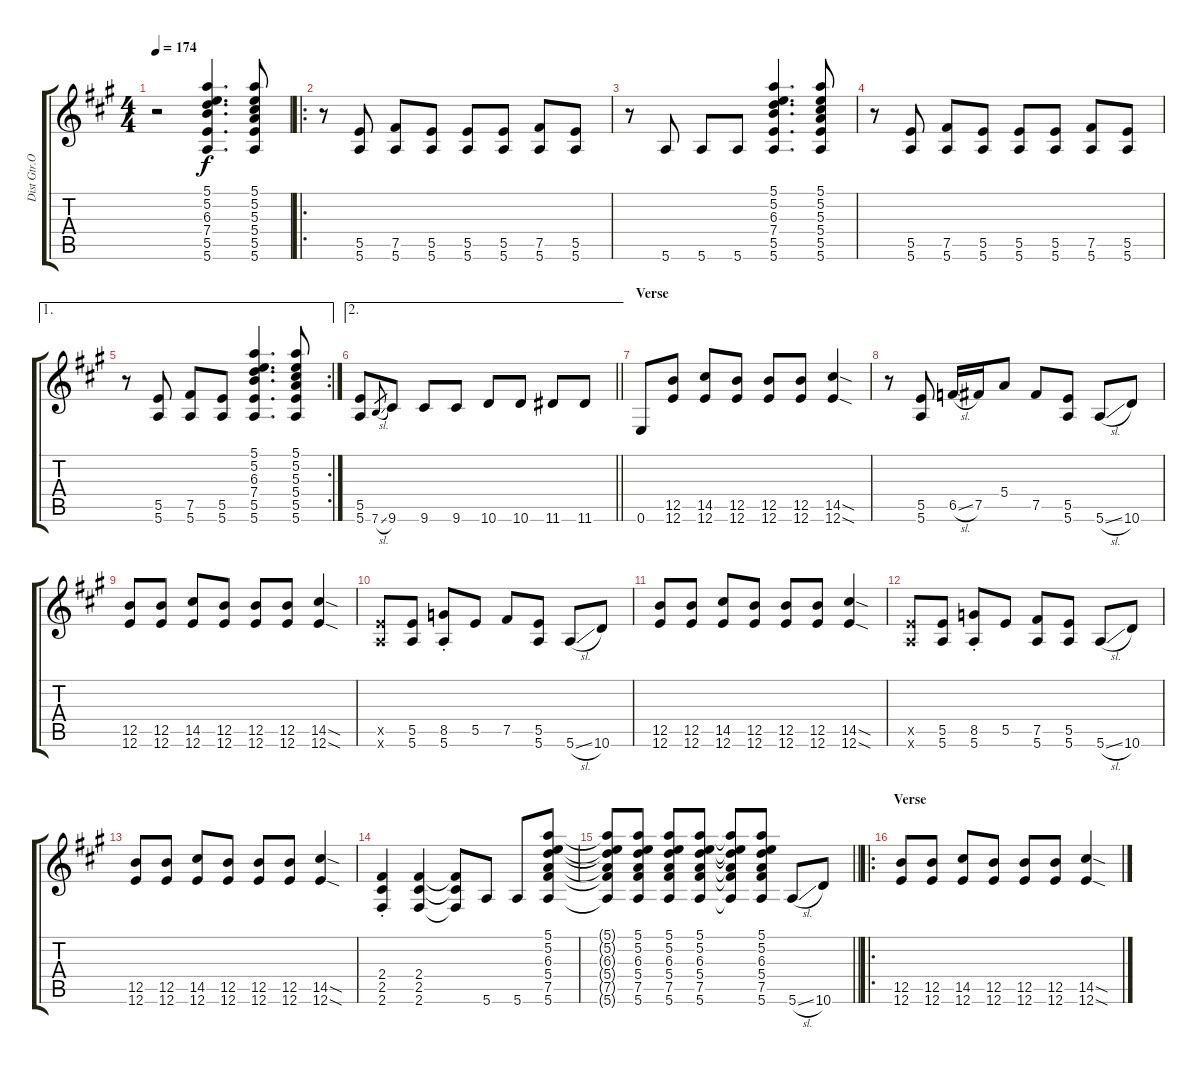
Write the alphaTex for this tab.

\track ("Dist Gtr.Open E Tuning" "Dist Gtr.O") {instrument distortionguitar}
\staff {score tabs}
\tuning (E4 B3 Ab3 E3 B2 E2) {hide}
\ts (4 4)
\tempo 174
\clef g2
\ks a
r.2{dy f instrument distortionguitar} (5.1 5.2 6.3 7.4 5.5 5.6).4{d} (5.1 5.2 5.3 5.4 5.5 5.6).8 |
\ro
r.8 (5.5 5.6).8 (7.5 5.6).8 (5.5 5.6).8 (5.5 5.6).8 (5.5 5.6).8 (7.5 5.6).8 (5.5 5.6).8 |
r.8 5.6.8 5.6.8 5.6.8 (5.1 5.2 6.3 7.4 5.5 5.6).4{d} (5.1 5.2 5.3 5.4 5.5 5.6).8 |
r.8 (5.5 5.6).8 (7.5 5.6).8 (5.5 5.6).8 (5.5 5.6).8 (5.5 5.6).8 (7.5 5.6).8 (5.5 5.6).8 |
\ae 1
\rc 2
r.8 (5.5 5.6).8 (7.5 5.6).8 (5.5 5.6).8 (5.1 5.2 6.3 7.4 5.5 5.6).4{d} (5.1 5.2 5.3 5.4 5.5 5.6).8 |
\ae 2
\barLineRight lightlight
(5.5 5.6).8 7.6{sl}.8{gr} 9.6.8 9.6.8 9.6.8 10.6.8 10.6.8 11.6.8 11.6.8 |
\section ("" "Verse")
0.6.8 (12.5 12.6).8 (14.5 12.6).8 (12.5 12.6).8 (12.5 12.6).8 (12.5 12.6).8 (14.5{sod} 12.6{sod}).4 |
r.8 (5.5 5.6).8 6.5{sl}.16 7.5.16 5.4.8 7.5.8 (5.5 5.6).8 5.6{sl}.8 10.6.8 |
(12.5 12.6).8 (12.5 12.6).8 (14.5 12.6).8 (12.5 12.6).8 (12.5 12.6).8 (12.5 12.6).8 (14.5{sod} 12.6{sod}).4 |
(5.5{x} 5.6{x}).8 (5.5 5.6).8 (8.5{st} 5.6{st}).8 5.5.8 7.5.8 (5.5 5.6).8 5.6{sl}.8 10.6.8 |
(12.5 12.6).8 (12.5 12.6).8 (14.5 12.6).8 (12.5 12.6).8 (12.5 12.6).8 (12.5 12.6).8 (14.5{sod} 12.6{sod}).4 |
(5.5{x} 5.6{x}).8 (5.5 5.6).8 (8.5{st} 5.6{st}).8 5.5.8 (7.5 5.6).8 (5.5 5.6).8 5.6{sl}.8 10.6.8 |
(12.5 12.6).8 (12.5 12.6).8 (14.5 12.6).8 (12.5 12.6).8 (12.5 12.6).8 (12.5 12.6).8 (14.5{sod} 12.6{sod}).4 |
(2.4{st} 2.5{st} 2.6{st}).4 (2.4 2.5 2.6).4 (2.4{t} 2.5{t} 2.6{t}).8 5.6.8 5.6.8 (5.1 5.2 6.3 5.4 7.5 5.6).8 |
\barLineRight lightlight
(5.1{t} 5.2{t} 6.3{t} 5.4{t} 7.5{t} 5.6{t}).8 (5.1 5.2 6.3 5.4 7.5 5.6).8 (5.1 5.2 6.3 5.4 7.5 5.6).8 (5.1 5.2 6.3 5.4 7.5 5.6).8 (5.1{t} 5.2{t} 6.3{t} 5.4{t} 7.5{t} 5.6{t}).8 (5.1 5.2 6.3 5.4 7.5 5.6).8 5.6{sl}.8 10.6.8 |
\ro
\section ("" "Verse")
(12.5 12.6).8 (12.5 12.6).8 (14.5 12.6).8 (12.5 12.6).8 (12.5 12.6).8 (12.5 12.6).8 (14.5{sod} 12.6{sod}).4
